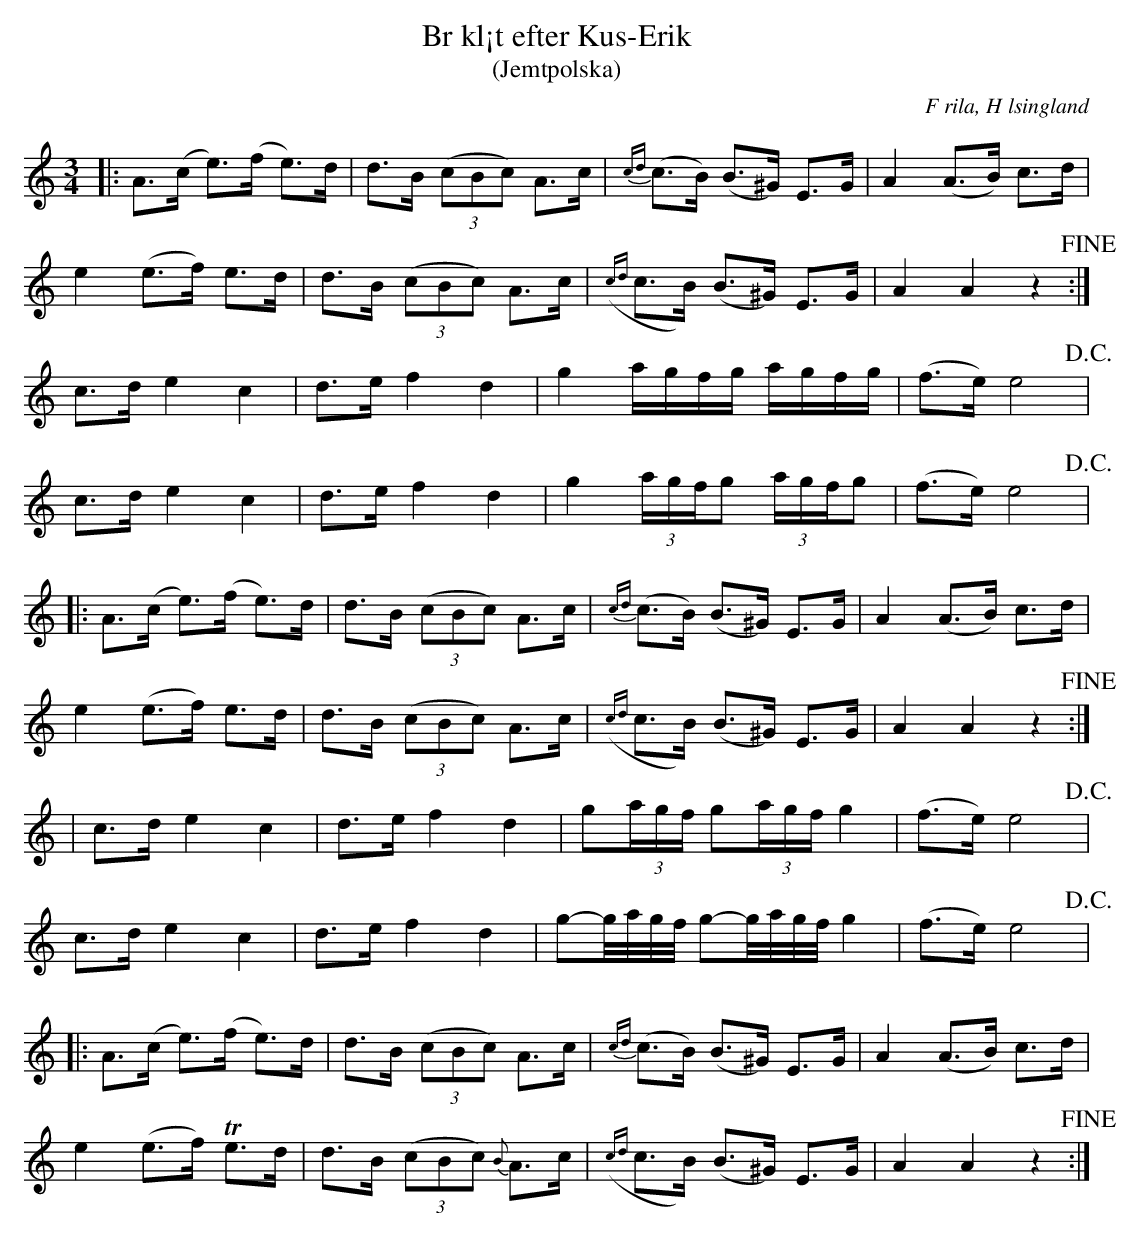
X:1
T: Br kl¡t efter Kus-Erik
T: (Jemtpolska)
O: F rila, H lsingland
M: 3/4
L: 1/8
K: Am
|:A>(c e>)(f e)>d | d>B ((3cBc) A>c | {cd}(c>B) (B>^G)   E>G      | A2    (A>B) c>d  |
e2   (e>f) e>d  | d>B ((3cBc) A>c | ({cd}c>B)    (B>^G)   E>G      | A2    A2    z2  !fine! :|
K: C
c>d  e2    c2   | d>e f2      d2  | g2        a/g/f/g/ a/g/f/g/ | (f>e) e4 !D.C.!       |
c>d  e2    c2   | d>e f2      d2  | g2        (3a/g/f/g (3a/g/f/g | (f>e) e4 !D.C.!       |
|:A>(c e>)(f e)>d | d>B ((3cBc) A>c | {cd}(c>B) (B>^G)   E>G      | A2    (A>B) c>d  |
e2   (e>f) e>d  | d>B ((3cBc) A>c | ({cd}c>B)    (B>^G)   E>G      | A2    A2    z2  !fine! :|
K: C
|c>d  e2    c2   | d>e f2      d2  | g(3a/g/f/        g(3a/g/f/ g2 | (f>e) e4 !D.C.!       |
c>d  e2    c2   | d>e f2      d2  | g-g//a//g//f//        g-g//a//g//f// g2  | (f>e) e4 !D.C.!       |
|:A>(c e>)(f e)>d | d>B ((3cBc) A>c | {cd}(c>B) (B>^G)   E>G      | A2    (A>B) c>d  |
e2   (e>f) Te>d  | d>B ((3cBc) {B}A>c | ({cd}c>B)    (B>^G)   E>G      | A2    A2    z2  !fine! :|
